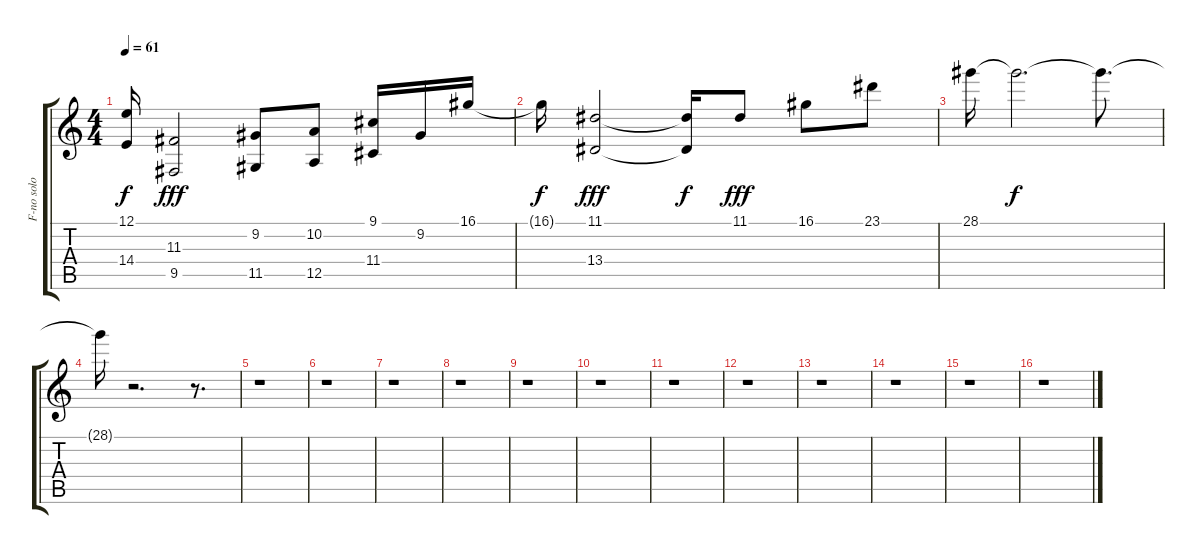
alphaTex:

\track ("F-no solo 12" "F-no solo ") {instrument electricgrandpiano}
\staff {score tabs}
\tuning (E4 B3 G3 D3 A2 E2) {hide}
\ts (4 4)
\tempo 61
\clef g2
\ks c
(12.1{t} 14.4{t}).16{dy f} (11.3 9.5).2{dy fff} (9.2 11.5).8 (10.2 12.5).8 (9.1 11.4).16 9.2.16 16.1.16 |
16.1{t}.16{dy f} (11.1 13.4).2{dy fff} (11.1{t} 13.4{t}).16{dy f} 11.1.8{dy fff} 16.1.8 23.1.8 |
28.1.16 28.1{t}.2{d dy f} 28.1{t}.8{d} |
28.1{t}.16 r.2{d} r.8{d} |
r.1 |
r.1 |
r.1 |
r.1 |
r.1 |
r.1 |
r.1 |
r.1 |
r.1 |
r.1 |
r.1 |
r.1
